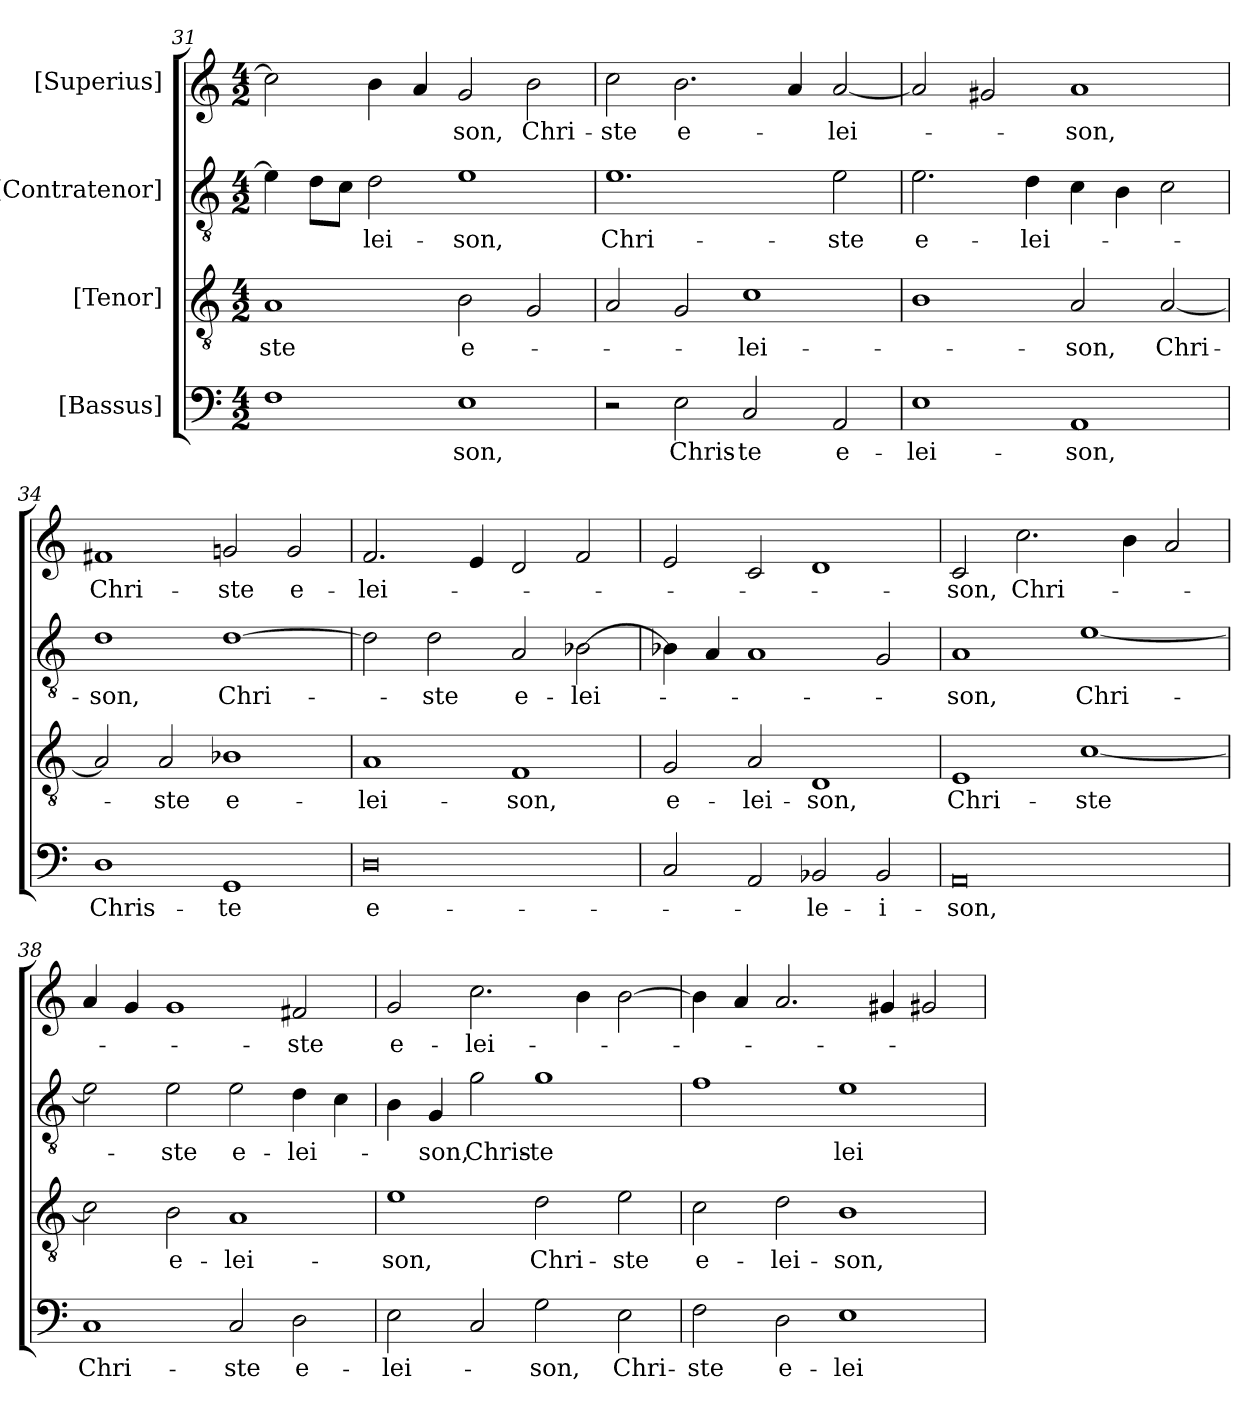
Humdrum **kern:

**kern	**text	**kern	**text	**kern	**text	**kern	**text
*part4	*part4	*part3	*part3	*part2	*part2	*part1	*part1
*staff4	*staff4	*staff3	*staff3	*staff2	*staff2	*staff1	*staff1
*I"[Bassus]	*	*I"[Tenor]	*	*I"[Contratenor]	*	*I"[Superius]	*
*clefF4	*	*clefGv2	*	*clefGv2	*	*clefG2	*
*k[]	*	*k[]	*	*k[]	*	*k[]	*
*M4/2	*	*M4/2	*	*M4/2	*	*M4/2	*
=31	=31	=31	=31	=31	=31	=31	=31
1F/	.	1A/	-ste	4e\]	.	2cc\]	.
.	.	.	.	8d\L	.	.	.
.	.	.	.	8c\J	.	.	.
.	.	.	.	2d\	-lei-	4b\	.
.	.	.	.	.	.	4a/	.
1E/	-son,	2B\	e-	1e/	-son,	2g/	-son,
.	.	2G/	.	.	.	2b\	Chri­-
=32	=32	=32	=32	=32	=32	=32	=32
2r	.	2A/	.	1.e/	Chri-	2cc\	-ste
2E\	Chris-	2G/	.	.	.	2.b\	e-
2C/	-te	1c/	-lei-	.	.	.	.
.	.	.	.	.	.	4a/	.
2AA/	e-	.	.	2e\	-ste	[2a/	-lei­-
=33	=33	=33	=33	=33	=33	=33	=33
1E/	-lei-	1B\	.	2.e\	e-	2a/]	.
.	.	.	.	.	.	2g#X/	.
.	.	.	.	4d\	-lei-	.	.
1AA/	-son,	2A/	-son,	4c\	.	1a/	-son,
.	.	.	.	4B\	.	.	.
.	.	[2A/	Chri-	2c\	.	.	.
=34	=34	=34	=34	=34	=34	=34	=34
1D\	Chris-	2A/]	.	1d/	-son,	1f#X/	Chri-
.	.	2A/	-ste	.	.	.	.
1GG/	-te	1B-X\	e-	[1d\	Chri­-	2gn/	-ste
.	.	.	.	.	.	2g/	e-
=35	=35	=35	=35	=35	=35	=35	=35
0D\	e-	1A/	-lei-	2d\]	.	2.f/	-lei­-
.	.	.	.	2d\	-ste	.	.
.	.	.	.	.	.	4e/	.
.	.	1F/	-son,	2A/	e-	2d/	.
.	.	.	.	[2B-X\	-lei-	2f/	.
=36	=36	=36	=36	=36	=36	=36	=36
2C/	.	2G/	e-	4B-X\]	.	2e/	.
.	.	.	.	4A/	.	.	.
2AA/	.	2A/	-lei-	1A/	.	2c/	.
2BB-X/	-le-	1D/	-son,	.	.	1d/	.
2BB-/	-i-	.	.	2G/	.	.	.
=37	=37	=37	=37	=37	=37	=37	=37
0AA/	-son,	1E/	Chri-	1A/	-son,	2c/	-son,
.	.	.	.	.	.	2.cc\	Chri­-
.	.	[1c/	-ste	[1e/	Chri-	.	.
.	.	.	.	.	.	4b\	.
.	.	.	.	.	.	2a/	.
=38	=38	=38	=38	=38	=38	=38	=38
1C/	Chri-	2c\]	.	2e\]	.	4a/	.
.	.	.	.	.	.	4g/	.
.	.	2B\	e-	2e\	-ste	1g/	.
2C/	-ste	1A/	-lei-	2e\	e-	.	.
2D\	e-	.	.	4d\	-lei-	2f#X/	-ste
.	.	.	.	4c\	.	.	.
=39	=39	=39	=39	=39	=39	=39	=39
2E\	-lei-	1e/	-son,	4B\	.	2g/	e-
.	.	.	.	4G/	-son,	.	.
2C/	.	.	.	2g\	Chris-	2.cc\	-lei-
2G\	-son,	2d\	Chri-	1g/	-te	.	.
.	.	.	.	.	.	4b\	.
2E\	Chri-	2e\	-ste	.	.	[2b\	.
=40	=40	=40	=40	=40	=40	=40	=40
2F\	-ste	2c\	e-	1f/	.	4b\]	.
.	.	.	.	.	.	4a/	.
2D\	e-	2d\	-lei-	.	.	2.a/	.
1E/	-lei-	1B\	-son,	1e/	lei-	.	.
.	.	.	.	.	.	4g#X/	.
.	.	.	.	.	.	2g#X/	.
=	=	=	=	=	=	=	=
*-	*-	*-	*-	*-	*-	*-	*-
